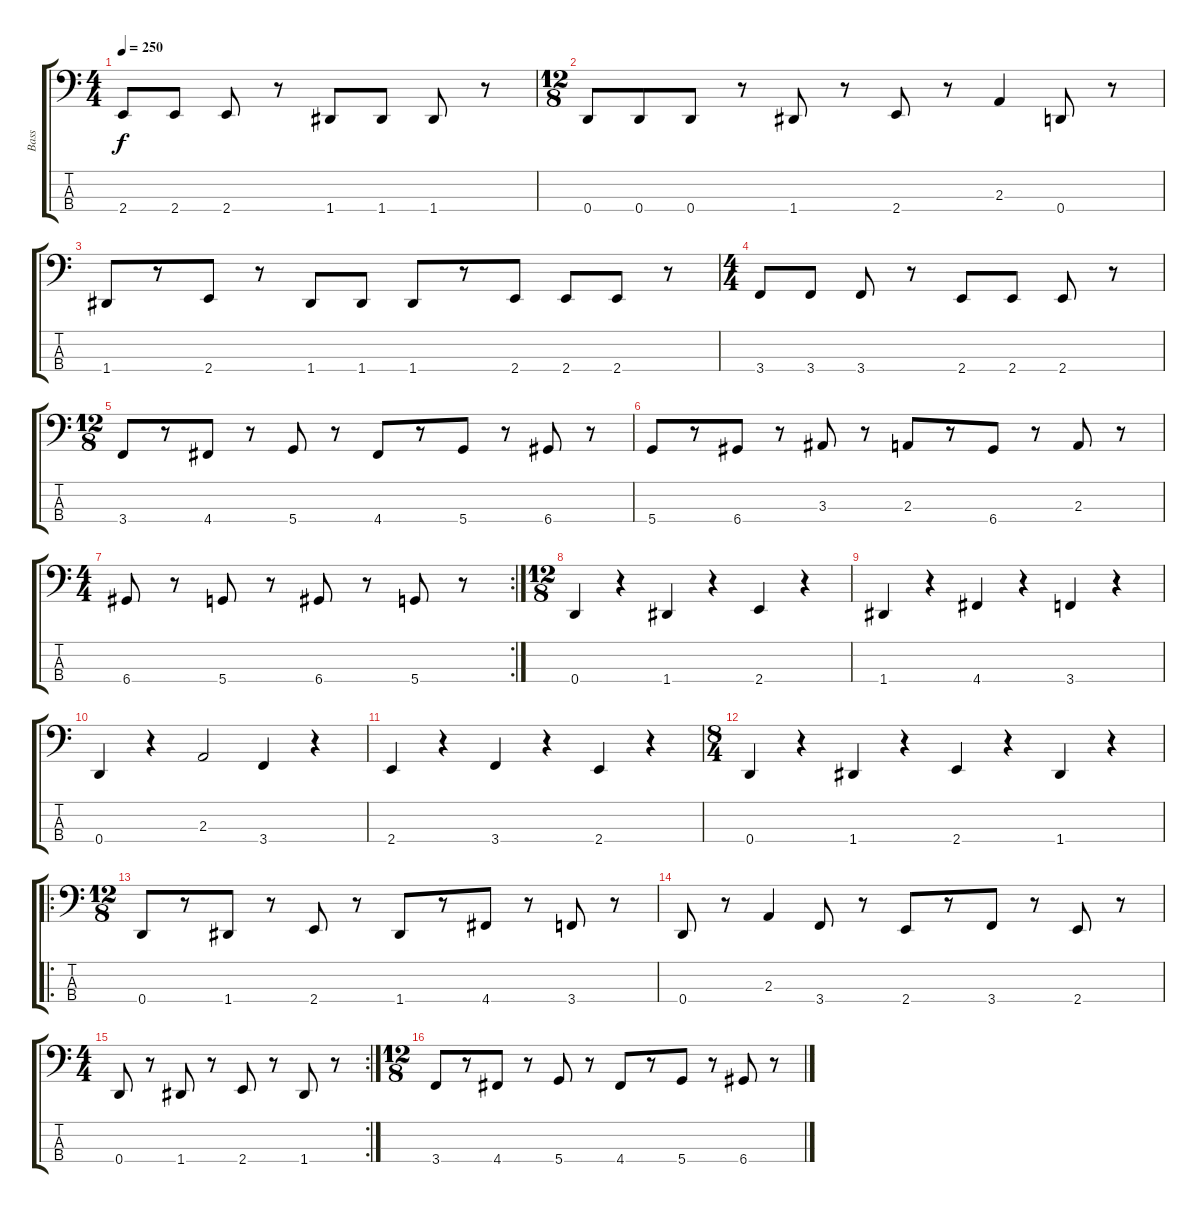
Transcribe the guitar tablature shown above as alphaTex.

\track ("Bass" "Bass") {instrument electricbassfinger}
\staff {score tabs}
\tuning (F2 C2 G1 D1) {hide}
\ts (4 4)
\tempo 250
\clef f4
\ks c
2.4.8{dy f} 2.4.8 2.4.8 r.8 1.4.8 1.4.8 1.4.8 r.8 |
\ts (12 8)
0.4.8 0.4.8 0.4.8 r.8 1.4.8 r.8 2.4.8 r.8 2.3.4 0.4.8 r.8 |
1.4.8 r.8 2.4.8 r.8 1.4.8 1.4.8 1.4.8 r.8 2.4.8 2.4.8 2.4.8 r.8 |
\ts (4 4)
3.4.8 3.4.8 3.4.8 r.8 2.4.8 2.4.8 2.4.8 r.8 |
\ts (12 8)
3.4.8 r.8 4.4.8 r.8 5.4.8 r.8 4.4.8 r.8 5.4.8 r.8 6.4.8 r.8 |
5.4.8 r.8 6.4.8 r.8 3.3.8 r.8 2.3.8 r.8 6.4.8 r.8 2.3.8 r.8 |
\rc 2
\ts (4 4)
6.4.8 r.8 5.4.8 r.8 6.4.8 r.8 5.4.8 r.8 |
\ts (12 8)
0.4.4 r.4 1.4.4 r.4 2.4.4 r.4 |
1.4.4 r.4 4.4.4 r.4 3.4.4 r.4 |
0.4.4 r.4 2.3.2 3.4.4 r.4 |
2.4.4 r.4 3.4.4 r.4 2.4.4 r.4 |
\ts (8 4)
0.4.4 r.4 1.4.4 r.4 2.4.4 r.4 1.4.4 r.4 |
\ro
\ts (12 8)
0.4.8 r.8 1.4.8 r.8 2.4.8 r.8 1.4.8 r.8 4.4.8 r.8 3.4.8 r.8 |
0.4.8 r.8 2.3.4 3.4.8 r.8 2.4.8 r.8 3.4.8 r.8 2.4.8 r.8 |
\rc 2
\ts (4 4)
0.4.8 r.8 1.4.8 r.8 2.4.8 r.8 1.4.8 r.8 |
\ts (12 8)
3.4.8 r.8 4.4.8 r.8 5.4.8 r.8 4.4.8 r.8 5.4.8 r.8 6.4.8 r.8
